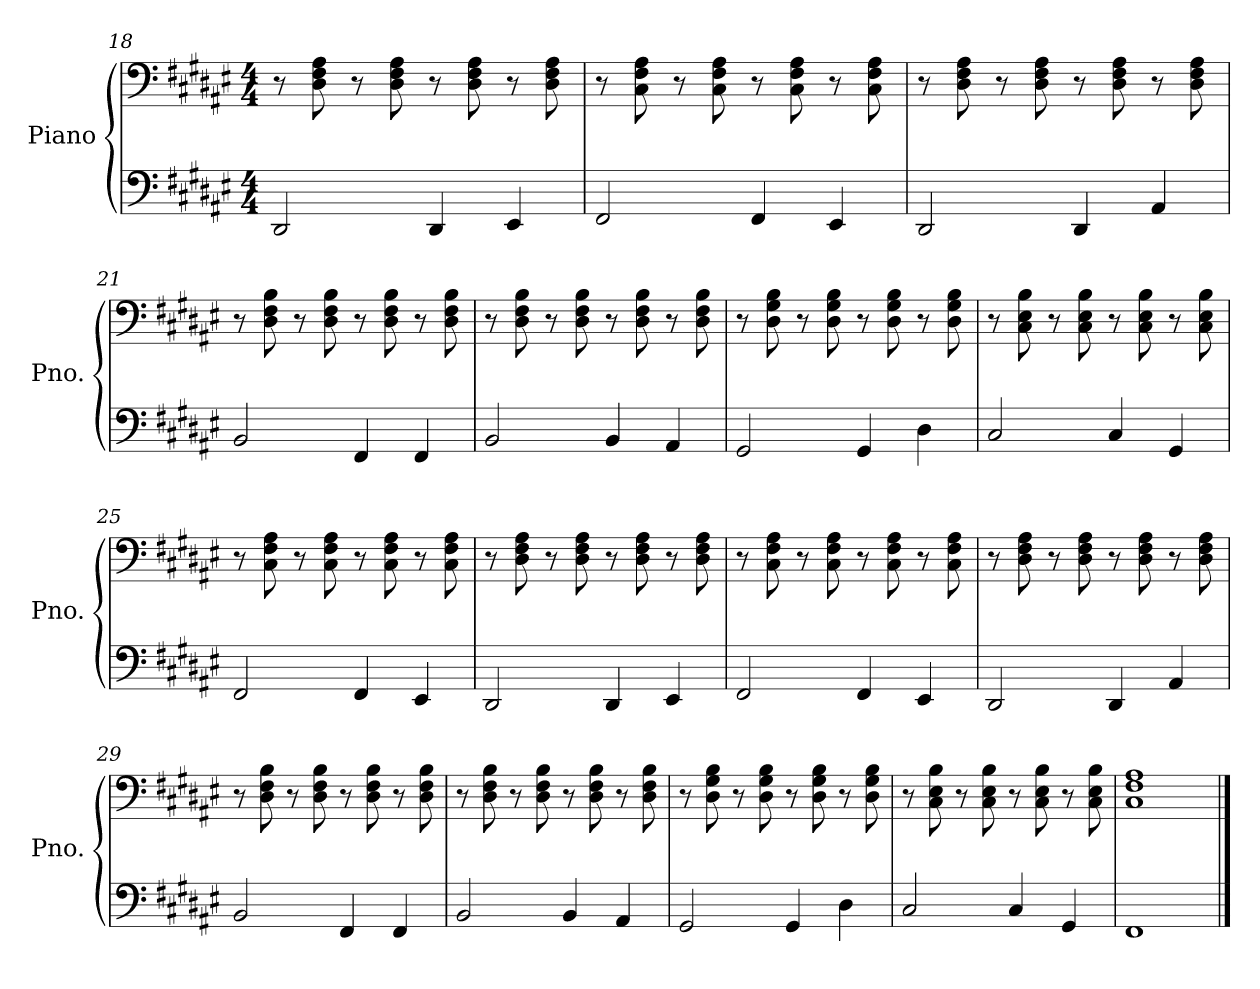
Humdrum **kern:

**kern	**kern
*part1	*part1
*staff2	*staff1
*I"Piano	*
*I'Pno.	*
*clefF4	*clefF4
*k[f#c#g#d#a#e#]	*k[f#c#g#d#a#e#]
*M4/4	*M4/4
=18	=18
2DD#/	8r
.	8D#\ 8F#\ 8A#\
.	8r
.	8D#\ 8F#\ 8A#\
4DD#/	8r
.	8D#\ 8F#\ 8A#\
4EE#/	8r
.	8D#\ 8F#\ 8A#\
=19	=19
2FF#/	8r
.	8C#\ 8F#\ 8A#\
.	8r
.	8C#\ 8F#\ 8A#\
4FF#/	8r
.	8C#\ 8F#\ 8A#\
4EE#/	8r
.	8C#\ 8F#\ 8A#\
=20	=20
2DD#/	8r
.	8D#\ 8F#\ 8A#\
.	8r
.	8D#\ 8F#\ 8A#\
4DD#/	8r
.	8D#\ 8F#\ 8A#\
4AA#/	8r
.	8D#\ 8F#\ 8A#\
!!LO:LB:g=z
=21	=21
2BB/	8r
.	8D#\ 8F#\ 8B\
.	8r
.	8D#\ 8F#\ 8B\
4FF#/	8r
.	8D#\ 8F#\ 8B\
4FF#/	8r
.	8D#\ 8F#\ 8B\
=22	=22
2BB/	8r
.	8D#\ 8F#\ 8B\
.	8r
.	8D#\ 8F#\ 8B\
4BB/	8r
.	8D#\ 8F#\ 8B\
4AA#/	8r
.	8D#\ 8F#\ 8B\
=23	=23
2GG#/	8r
.	8D#\ 8G#\ 8B\
.	8r
.	8D#\ 8G#\ 8B\
4GG#/	8r
.	8D#\ 8G#\ 8B\
4D#\	8r
.	8D#\ 8G#\ 8B\
=24	=24
2C#/	8r
.	8C#\ 8E#\ 8B\
.	8r
.	8C#\ 8E#\ 8B\
4C#/	8r
.	8C#\ 8E#\ 8B\
4GG#/	8r
.	8C#\ 8E#\ 8B\
=25	=25
2FF#/	8r
.	8C#\ 8F#\ 8A#\
.	8r
.	8C#\ 8F#\ 8A#\
4FF#/	8r
.	8C#\ 8F#\ 8A#\
4EE#/	8r
.	8C#\ 8F#\ 8A#\
!!LO:PB:g=z
=26	=26
2DD#/	8r
.	8D#\ 8F#\ 8A#\
.	8r
.	8D#\ 8F#\ 8A#\
4DD#/	8r
.	8D#\ 8F#\ 8A#\
4EE#/	8r
.	8D#\ 8F#\ 8A#\
=27	=27
2FF#/	8r
.	8C#\ 8F#\ 8A#\
.	8r
.	8C#\ 8F#\ 8A#\
4FF#/	8r
.	8C#\ 8F#\ 8A#\
4EE#/	8r
.	8C#\ 8F#\ 8A#\
=28	=28
2DD#/	8r
.	8D#\ 8F#\ 8A#\
.	8r
.	8D#\ 8F#\ 8A#\
4DD#/	8r
.	8D#\ 8F#\ 8A#\
4AA#/	8r
.	8D#\ 8F#\ 8A#\
=29	=29
2BB/	8r
.	8D#\ 8F#\ 8B\
.	8r
.	8D#\ 8F#\ 8B\
4FF#/	8r
.	8D#\ 8F#\ 8B\
4FF#/	8r
.	8D#\ 8F#\ 8B\
=30	=30
2BB/	8r
.	8D#\ 8F#\ 8B\
.	8r
.	8D#\ 8F#\ 8B\
4BB/	8r
.	8D#\ 8F#\ 8B\
4AA#/	8r
.	8D#\ 8F#\ 8B\
!!LO:LB:g=z
=31	=31
2GG#/	8r
.	8D#\ 8G#\ 8B\
.	8r
.	8D#\ 8G#\ 8B\
4GG#/	8r
.	8D#\ 8G#\ 8B\
4D#\	8r
.	8D#\ 8G#\ 8B\
=32	=32
2C#/	8r
.	8C#\ 8E#\ 8B\
.	8r
.	8C#\ 8E#\ 8B\
4C#/	8r
.	8C#\ 8E#\ 8B\
4GG#/	8r
.	8C#\ 8E#\ 8B\
=33	=33
1FF#	1C# 1F# 1A#
==	==
*-	*-
